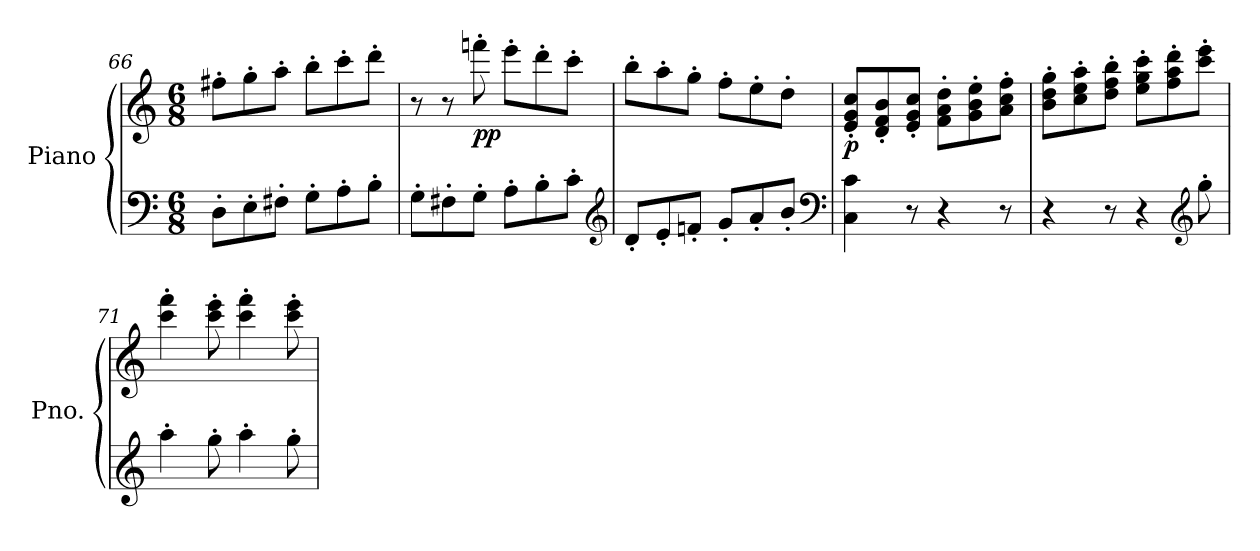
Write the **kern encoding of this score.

**kern	**kern	**dynam
*part1	*part1	*part1
*staff2	*staff1	*staff1/2
*I"Piano	*	*
*I'Pno.	*	*
*clefF4	*clefG2	*
*k[]	*k[]	*
*C:	*C:	*
*M6/8	*M6/8	*
=66	=66	=66
8D'\L	8ff#X'\L	.
8E'\	8gg'\	.
8F#X'\J	8aa'\J	.
8G'\L	8bb'\L	.
8A'\	8ccc'\	.
8B'\J	8ddd'\J	.
=67	=67	=67
8G'\L	8r	.
8F#X'\	8r	.
!	!	!LO:DY:b
8G'\J	8fffn'\	pp
8A'\L	8eee'\L	.
8B'\	8ddd'\	.
8c'\J	8ccc'\J	.
*clefG2	*	*
=68	=68	=68
8d'/L	8bb'\L	.
8e'/	8aa'\	.
8fn'/J	8gg'\J	.
8g'/L	8ff'\L	.
8a'/	8ee'\	.
8b'/J	8dd'\J	.
*clefF4	*	*
=69	=69	=69
!	!	!LO:DY:b
4C\ 4c\	8e/' 8g/' 8cc/'L	p
.	8d/' 8f/' 8b/'	.
8r	8e/' 8g/' 8cc/'J	.
4r	8f\' 8a\' 8dd\'L	.
.	8g\' 8b\' 8ee\'	.
8r	8a\' 8cc\' 8ff\'J	.
!!LO:LB:g=z
=70	=70	=70
4r	8b\' 8dd\' 8gg\'L	.
.	8cc\' 8ee\' 8aa\'	.
8r	8dd\' 8ff\' 8bb\'J	.
4r	8ee\' 8gg\' 8ccc\'L	.
.	8ff\' 8aa\' 8ddd\'	.
*clefG2	*	*
8gg'\	8ccc\' 8eee\'J	.
=71	=71	=71
4aa'\	4ccc\' 4fff\'	.
8gg'\	8ccc\' 8eee\'	.
4aa'\	4ccc\' 4fff\'	.
8gg'\	8ccc\' 8eee\'	.
=	=	=
*-	*-	*-
